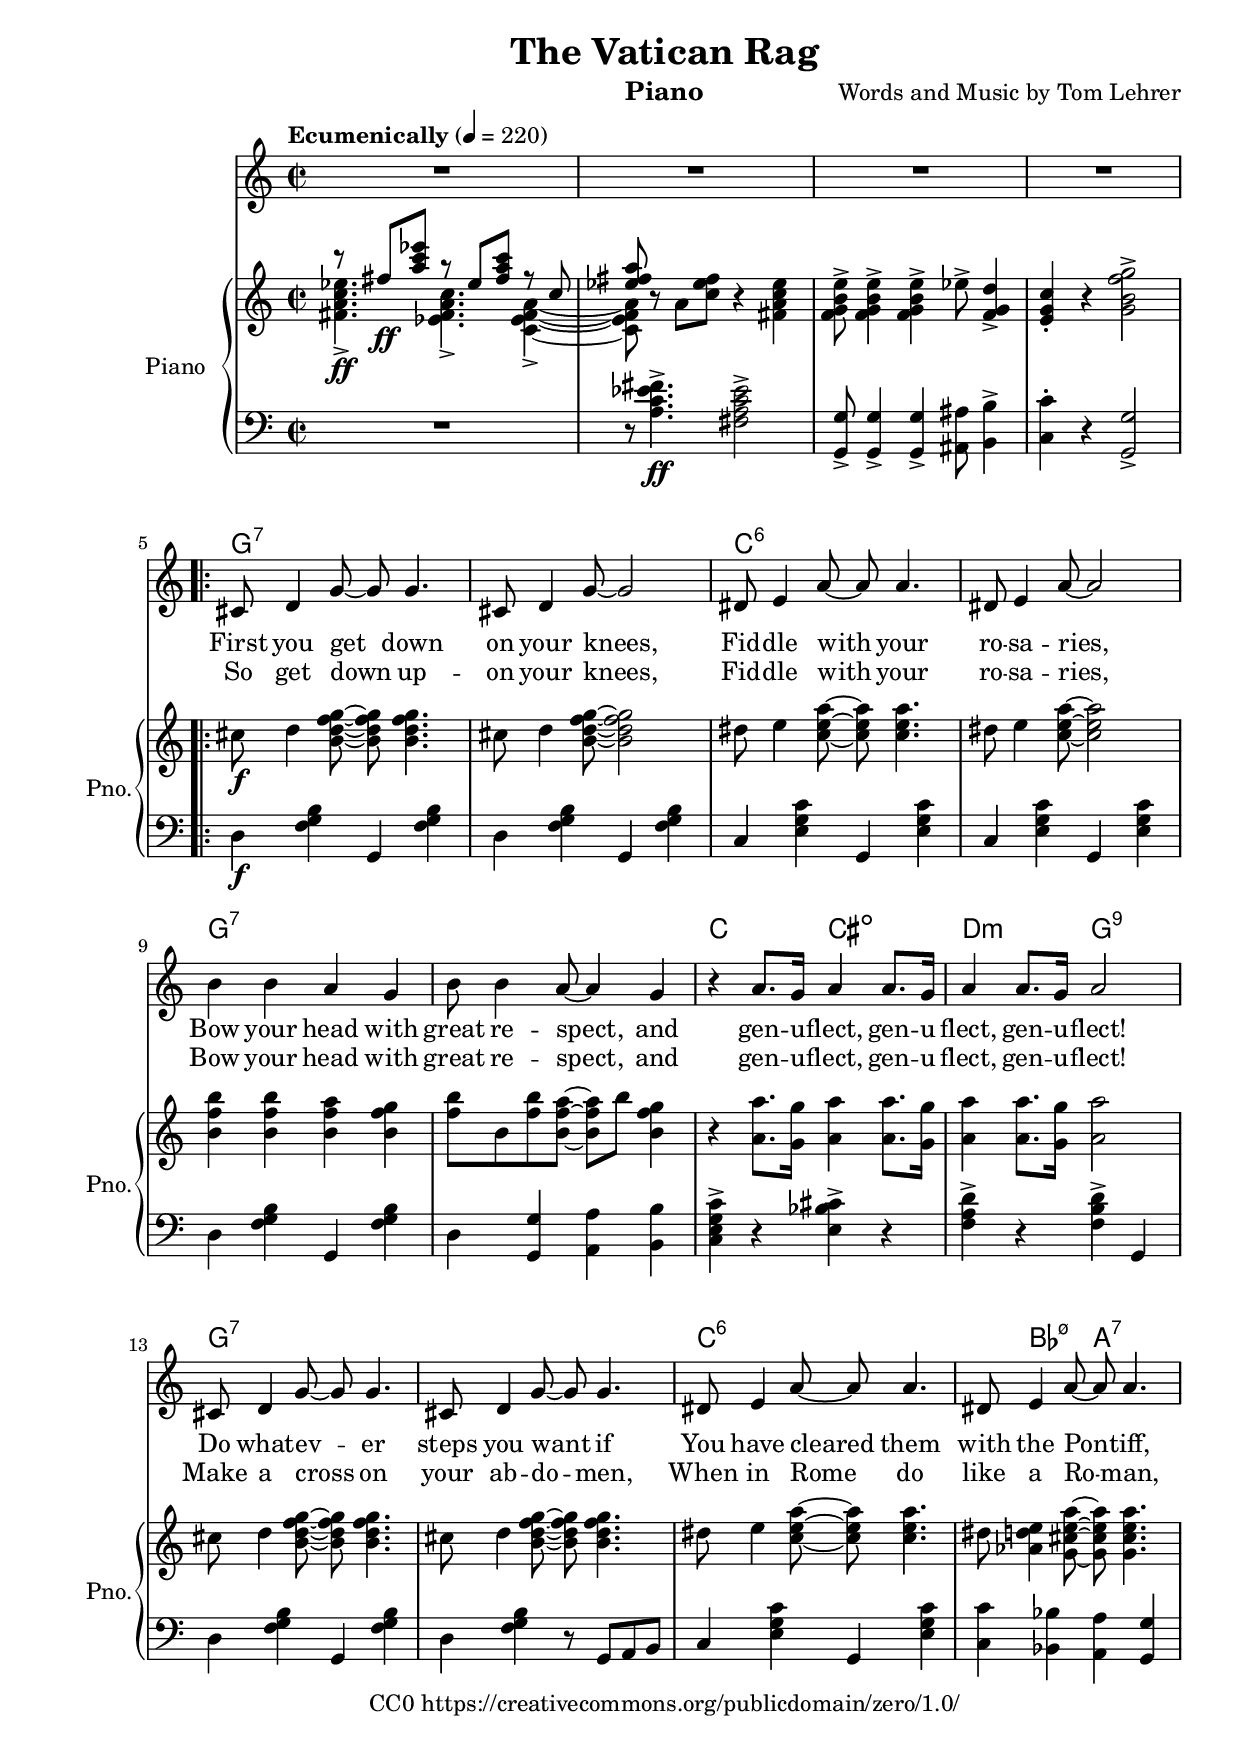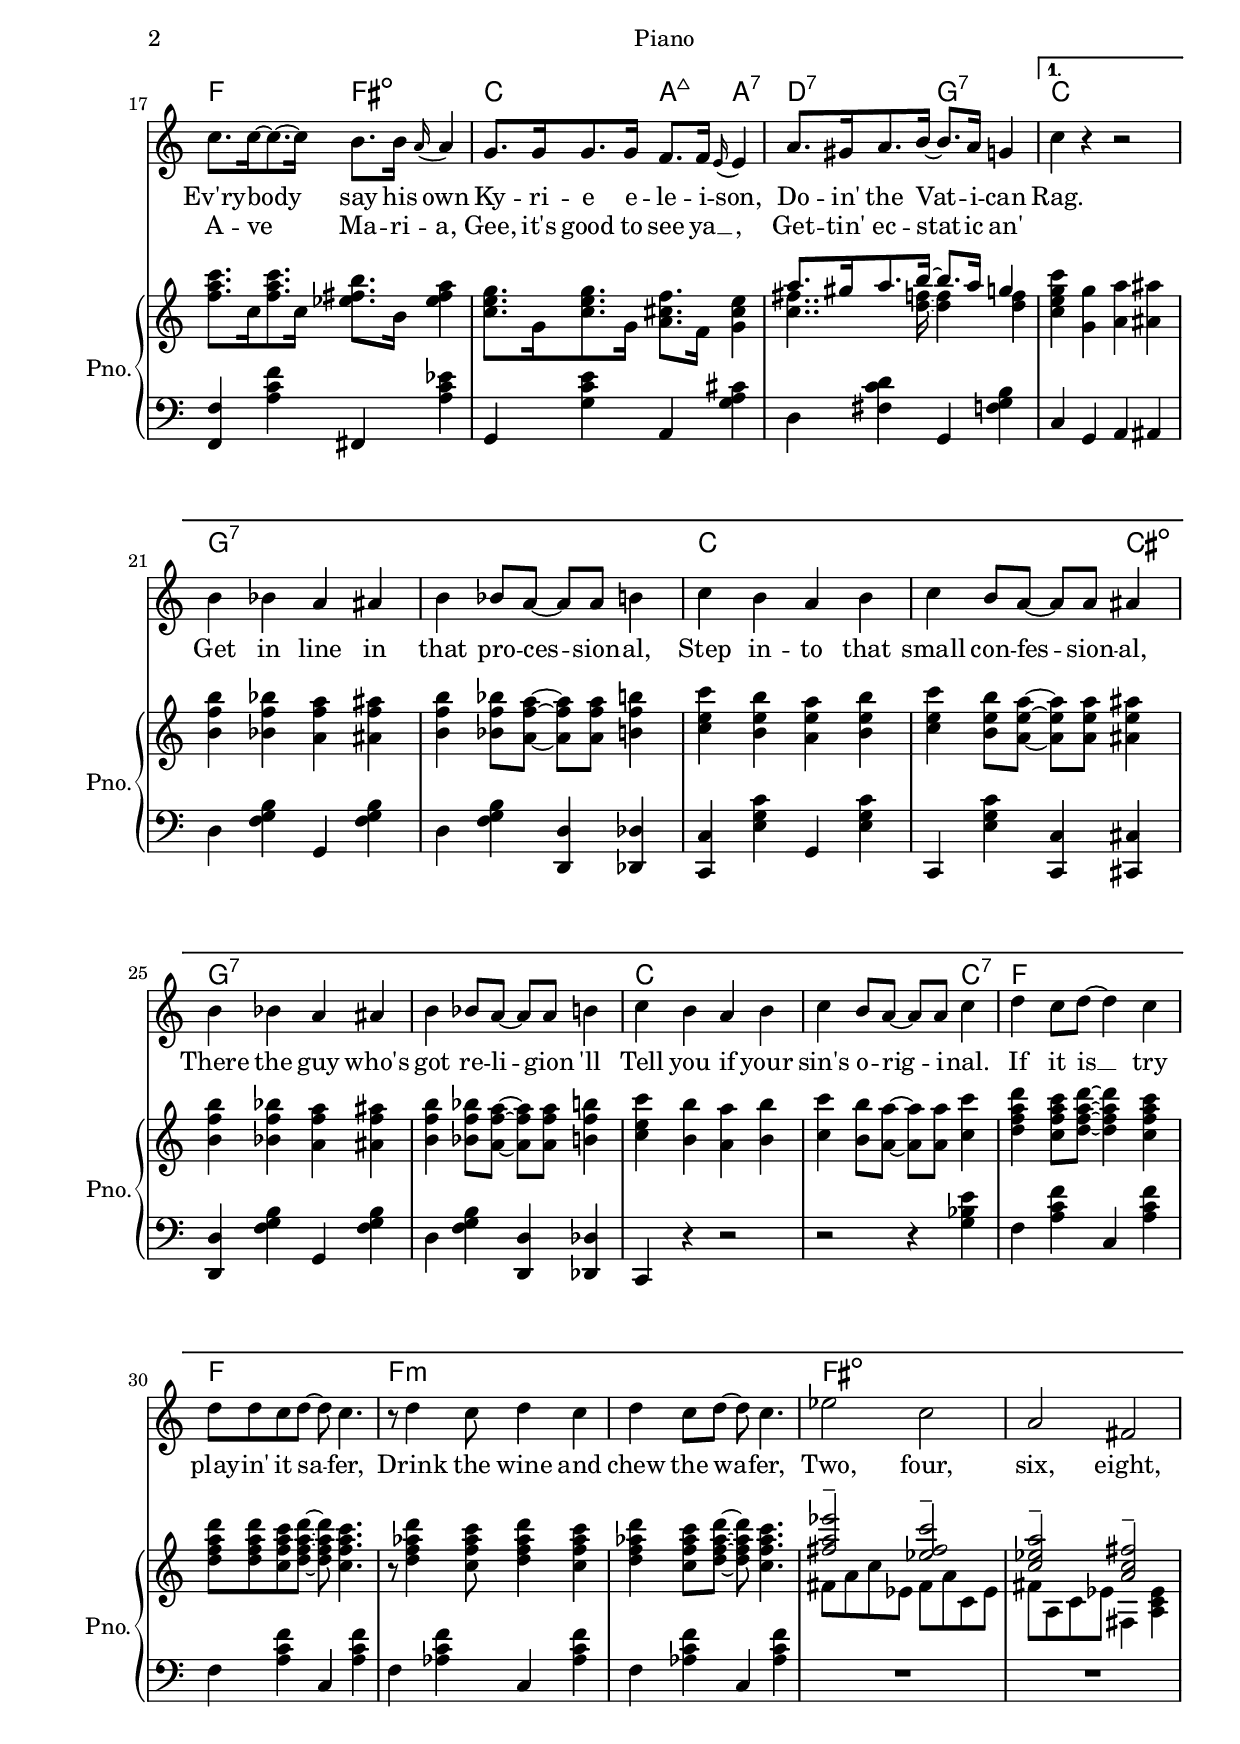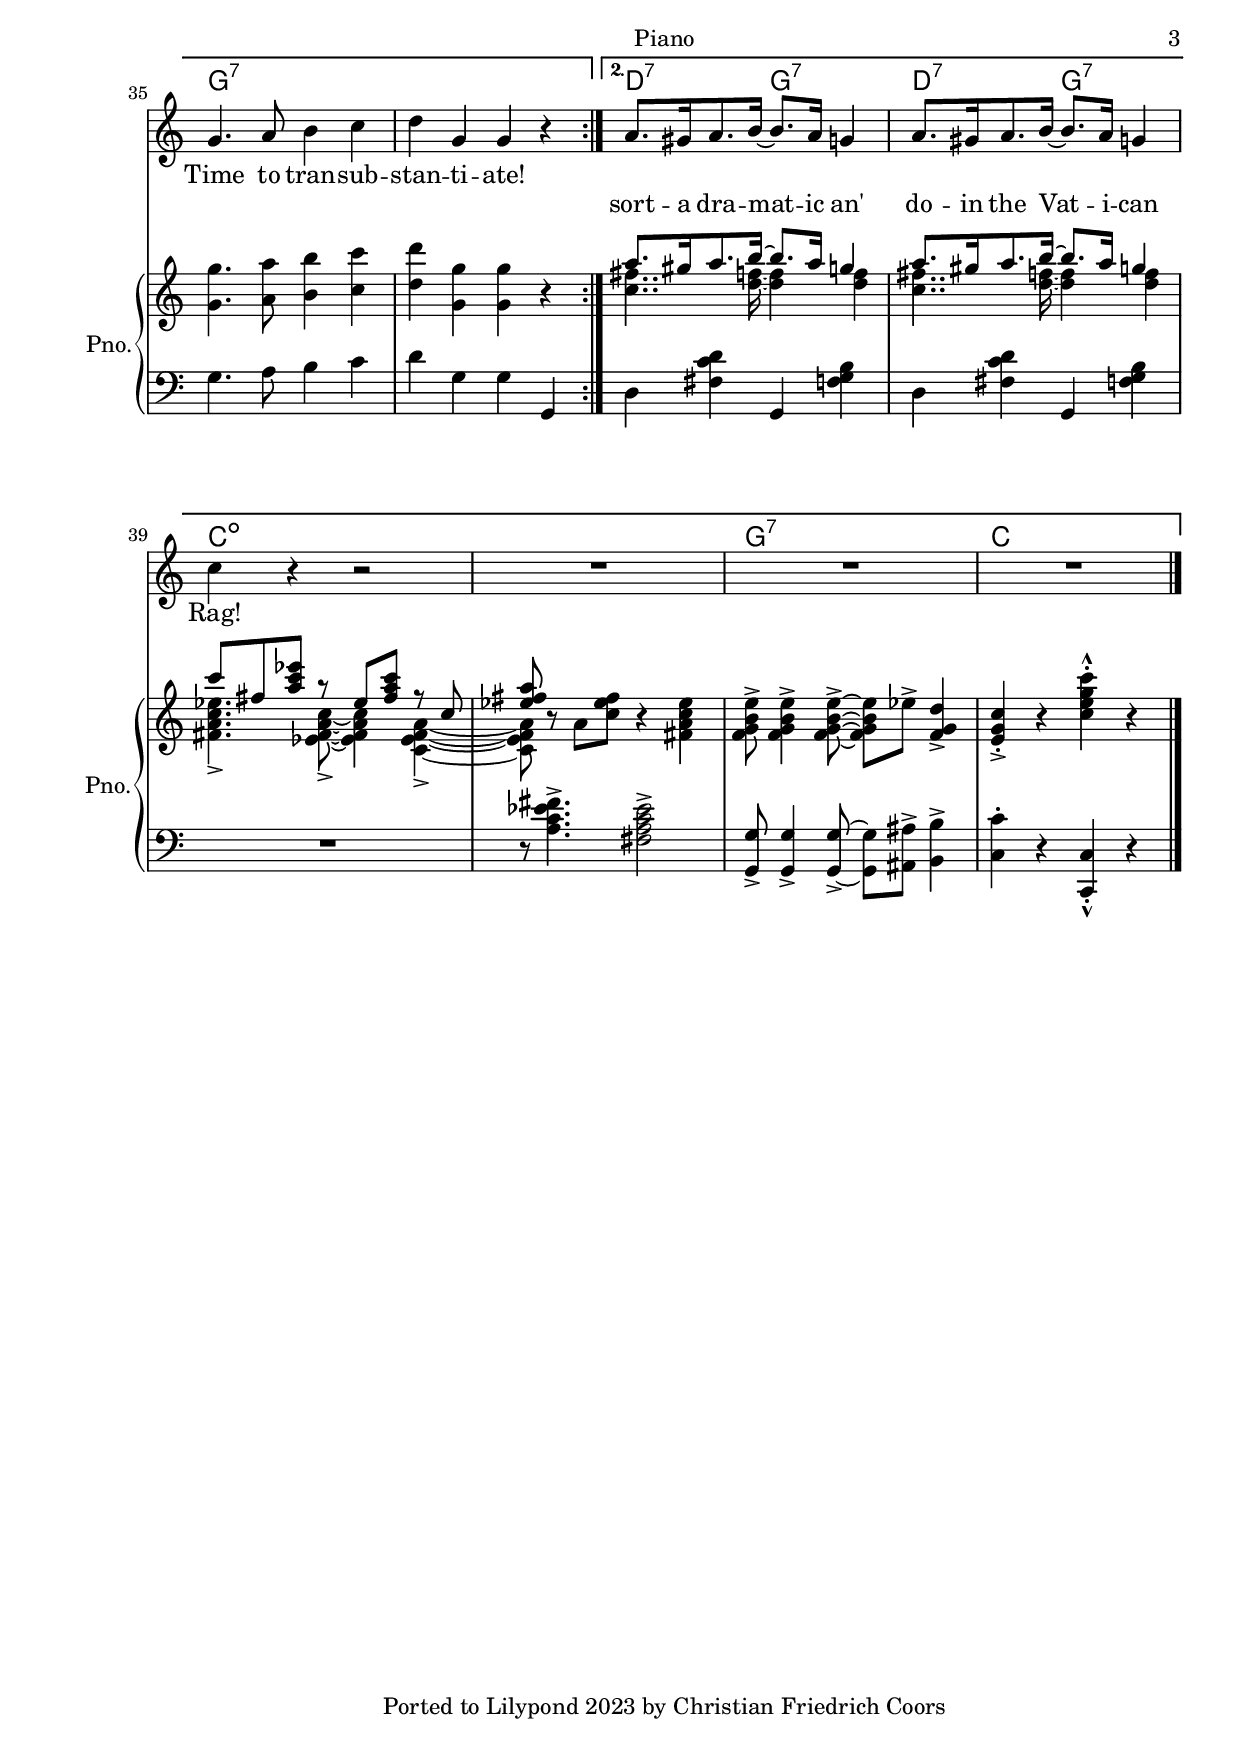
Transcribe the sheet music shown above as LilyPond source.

\version "2.24.2"

\include "articulate.ly"
#(define ac:normalFactor '(7 . 8))

\header {
  title = "The Vatican Rag"
  instrument = "Piano"
  composer = "Words and Music by Tom Lehrer"
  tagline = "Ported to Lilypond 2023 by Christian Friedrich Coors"
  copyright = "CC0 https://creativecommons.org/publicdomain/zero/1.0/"
}

\paper {
  #(set-paper-size "a4")
  left-margin = 2.5\cm
}

global = {
  \key c \major
  \time 2/2
  \tempo "Ecumenically" 4=220
}

chordNames = \chordmode {
  \global
  
  R1*4 |
  g1*2:7 | c1*2:6 |
  g1*2:7 | c2 cis:dim | d2:m g:9 |
  g1*2:7 | c1:6 | c8:6 bes4.:m7.5- a2:7 |
  f2 fis:dim | c a4:maj7 a4:7 | d2:7 g:7 |
  c1 |
  g:7 | g:7 | c | c2. cis4:dim |
  g1:7 | g:7 | c | c2. c4:7 | f1 | f1 | f:m | f:m | fis:dim | fis:dim | g:7 | g:7
  
  d2:7 g:7 | d:7 g:7 | c1:dim | c:dim | g:7 | c |
}

melody = \relative c' {
  \global
  
  R1*4 |
  \repeat volta 2 {
    cis8 d4 g8~ g g4. | cis,8 d4 g8~ g2 | dis8 e4 a8~ a a4. | dis,8 e4 a8~ a2 |
    b4 b a g | b8 b4 a8~ a4 g | r a8. g16 a4 a8. g16 | a4 a8. g16 a2 |
    cis,8 d4 g8~ g g4. | cis,8 d4 g8~ g g4. | dis8 e4 a8~ a a4. | dis,8 e4 a8~ a a4. |
    
    c8. c16~ c8.~ c16 b8. b16 \appoggiatura a16 a4 |
    g8. g16 g8. g16 f8. f16 \appoggiatura e16 e4 |
    a8. gis16 a8. b16~ b8. a16 g4 |
    \alternative {
      \volta 1 {
        c4 r r2 |
        b4 bes a ais |
        b bes8 a~ a a b4 |
        c b a b |
        c b8 a~ a a ais4 |
        b4 bes a ais |
        b bes8 a~ a a b4 |
        c b a b |
        c b8 a~ a a c4 |
        d c8 d~ d4 c4 |
        d8 d c d~ d c4. |
        r8 d4 c8 d4 c |
        d c8 d~ d c4. |
        es2 c |
        a fis |
        g4. a8 b4 c |
        d g, g r |
      }
      \volta 2 {
        a8. gis16 a8. b16~ b8. a16 g4 |
        a8. gis16 a8. b16~ b8. a16 g4 |
        c4 r r2 |
        R1*3 \bar "|."
      }
    }
  }
}

verse_one = \lyricmode {
  First you get down on your knees, Fid -- dle with your ro -- sa -- ries,
  Bow your head with great re -- spect, and gen -- u -- flect, gen -- u flect, gen -- u -- flect!
  Do what -- ev -- er steps you want if You have cleared them with the Pon -- tiff,
  
  Ev'ry -- body say his own Ky -- ri -- e e -- le -- i -- son, Do -- in' the Vat -- i -- can Rag.
  
  Get in line in that pro -- ces -- sion -- al, Step in -- to that
  small con -- fes -- sion -- al, There the guy who's got re -- li -- gion 'll
  Tell you if your sin's o -- rig -- i -- nal. If it is __ try
  play -- in' it sa -- fer, Drink the wine and chew the wa -- fer,
  Two, four, six, eight, Time to tran -- sub -- stan -- ti -- ate!
}

verse_two = \lyricmode {
  So get down up -- on your knees, Fid -- dle with your ro -- sa -- ries,
  Bow your head with great re -- spect, and gen -- u -- flect, gen -- u flect, gen -- u -- flect!
  Make a cross on your ab -- do -- men, When in Rome do like a Ro -- man,
  A -- ve Ma -- ri -- a, Gee, it's good to see ya __ , Get -- tin' ec -- stat -- ic an'
  \repeat unfold 65 { \skip 1 }
  sort -- a dra -- mat -- ic an' do -- in the Vat -- i -- can Rag!
}

right = \relative c' {
  \global
  
  <<
    \relative c'' { r8 fis8\ff <a c es> r es <fis a c> r c | <es fis a> }
    \\
    \relative c' { <fis a c es>4.->\ff <es fis a c>4.-> <c es fis a>4->~ | <c es fis a>8 }
  >> r8 a' <c es fis> r4 <fis, a c es> |
  <f g b e>8-> <f g b e>4-> <f g b e>4-> es'8-> <d g, f>4-> |
  <c g e>4-. r <g b f' g>2-> |
  
  \repeat volta 2 {
    cis8\f d4 <b d f g>8~ <b d f g> <b d f g>4. |
    cis8 d4 <b d f g>8~ <b d f g>2 |
    dis8 e4 <c e a>8~ <c e a> <c e a>4. |
    dis8 e4 <c e a>8~ <c e a>2 |
    
    <b f' b>4 <b f' b> <b f' a> <b f' g> |
    <f' b>8 b, <f' b> <a f b,>~ <a f b,> b <g f b,>4 |
    r4 <a a,>8. <g g,>16 <a a,>4 <a a,>8. <g g,>16 |
    <a a,>4 <a a,>8. <g g,>16 <a a,>2 |
    
    cis,8 d4 <b d f g>8~ <b d f g> <b d f g>4. |
    cis8 d4 <b d f g>8~ <b d f g> <b d f g>4. |
    dis8 e4 <c e a>8~ <c e a> <c e a>4. |
    dis8 <as d e>4 <g cis e a>8~ <g cis e a> <g cis e a>4. |
    
    <f' a c>8. c16 <f a c>8. c16 <es fis b>8. b16 <es fis a>4 |
    <c e g>8. g16 <c e g>8. g16 <a cis f>8. f16 <g cis e>4 |
    <<
      \relative c''' { a8. gis16 a8. b16~ b8. a16 g4 | }
      \\
      \relative c'' { <c fis>4.. <d f>16~ <d f>4 <d f> | }
    >>
    
    \alternative {
      \volta 1 {
        <c e g c>4 <g g'> <a a'> <ais ais'> |
        <b f' b> <bes f' bes> <a f' a> <ais f' ais> |
        <b f' b> <bes f' bes>8 <a f' a>~ <a f' a> <a f' a> <b f' b>4 |
        <c e c'> <b e b'> <a e' a> <b e b'> |
        <c e c'> <b e b'>8 <a e' a>~ <a e' a> <a e' a> <ais e' ais>4 |
        <b f' b> <bes f' bes> <a f' a> <ais f' ais> |
        <b f' b> <bes f' bes>8 <a f' a>~ <a f' a> <a f' a> <b f' b>4 |
        
        <c e c'> <b b'> <a a'> <b b'> |
        <c c'> <b b'>8 <a a'>~ <a a'> <a a'> <c c'>4 |
        <d f a d> <c f a c>8 <d f a d>~ <d f a d>4 <c f a c> |
        <d f a d>8 <d f a d> <c f a c> <d f a d>~ <d f a d> <c f a c>4. |
        r8 <d f as d>4 <c f as c>8 <d f as d>4 <c f as c> |
        <d f as d> <c f as c>8 <d f as d>~ <d f as d> <c f as c>4. |
        
        <<
          \relative c'' {
            <fis a es'>2-- <es fis c'>-- |
            <c es a>-- <a c fis>--
          }
          \\
          \relative c' {
            fis8 a c es, fis a c, es |
            fis a, c es fis,4 <a c es> |
          }
        >>
        <g g'>4. <a a'>8 <b b'>4 <c c'> |
        <d d'> <g, g'> <g g'> r |
      }
      \volta 2 {
        <<
          \relative c''' {
            a8. gis16 a8. b16~ b8. a16 g4 |
            a8. gis16 a8. b16~ b8. a16 g4 |
            c8 fis, <a c es> r es <fis a c> r c |
            <es fis a>8
          }
          \\
          \relative c'' {
            <c fis>4.. <d f>16~ <d f>4 <d f> |
            <c fis>4.. <d f>16~ <d f>4 <d f> |
            <es c a fis>4.-> <c a fis es>8->~ <c a fis es>4 <a fis es c>->~ |
            <a fis es c>8
          }
        >> r8 a <c es fis> r4 <es c a fis> |
        <e b g f>8-> <e b g f>4-> <e b g f>8->~ <e b g f> es-> <d g, f>4-> |
        <c g e>4->-. r <c e g c>-.-^ r
      }
    }
  }
}

left = \relative c' {
  \global
  
  R1 | r8 <a c es fis>4.->\ff <fis a c es>2-> | <g g,>8-> <g g,>4-> <g g,>-> <ais ais,>8 <b b,>4-> |
  <c c,>4-. r <g g,>2-> |
  
  \repeat volta 2 {
    d4\f <f g b> g, <f' g b> |
    d4 <f g b> g, <f' g b> |
    c <e g c> g, <e' g c> |
    c <e g c> g, <e' g c> |
    
    d <f g b> g, <f' g b> |
    d <g g,> <a a,> <b b,> |
    <c g e c>-> r <cis bes e,>-> r |
    <d a f>-> r <d b f>-> g,, |
    
    d' <f g b> g, <f' g b> |
    d <f g b> r8 g,8 a b |
    c4 <e g c> g, <e' g c> |
    <c c'> <bes bes'> <a a'> <g g'> |
    
    <f' f,> <a c f> fis, <a' c es> |
    g, <g' c e> a, <g' a cis> |
    d <fis c' d> g, <f' g b> |
    \alternative {
      \volta 1 {
        c4 g a ais |
        d <f g b> g, <f' g b> |
        d <f g b> <d d,> <des des,> |
        <c c,> <e g c> g, <e' g c> |
        c, <e' g c> <c c,> <cis cis,> |
        <d d,> <f g b> g, <f' g b> |
        d <f g b> <d d,> <des des,> |
        c, r r2 |
        r r4 <g'' bes e> |
        f <a c f> c, <a' c f> |
        f <a c f> c, <a' c f> |
        f <as c f> c, <as' c f> |
        f <as c f> c, <as' c f> |
        R1*2 |
        g4. a8 b4 c |
        d g, g g, |
      }
      \volta 2 {
        d'4 <fis c' d> g, <f' g b> |
        d <fis c' d> g, <f' g b> |
        R1 |
        r8 <a c es fis>4.-> <fis a c es>2-> |
        <g g,>8-> <g g,>4-> <g g,>8->~ <g g,> <ais ais,>-> <b b,>4-> |
        <c c,>-. r <c, c,>-.-^ r |
      }
    }
  }
}

leadSheetPart = <<
  \new ChordNames {
    \set chordChanges = ##t
    \set noChordSymbol = ##f
    \chordNames
  }
  \new Staff = "melody" \with {
    midiInstrument = "vibraphone"
  } \melody
  \addlyrics { \verse_one }
  \addlyrics { \verse_two }
>>

pianoPart = \new PianoStaff \with {
  instrumentName = "Piano"
  shortInstrumentName = "Pno."
} <<
  \new Staff = "right" \with {
    midiInstrument = "acoustic grand"
  } \right
  \new Staff = "left" \with {
    midiInstrument = "acoustic grand"
  } { \clef bass \left }
>>

\score {
  <<
    \leadSheetPart
    \pianoPart
  >>
  \layout { }
}

\score {
  \articulate \unfoldRepeats <<
    \new Staff = "melody" \with {
      midiInstrument = "choir aahs"
    } \melody
    %\leadSheetPart
    \pianoPart
  >>
  \midi { }
}

